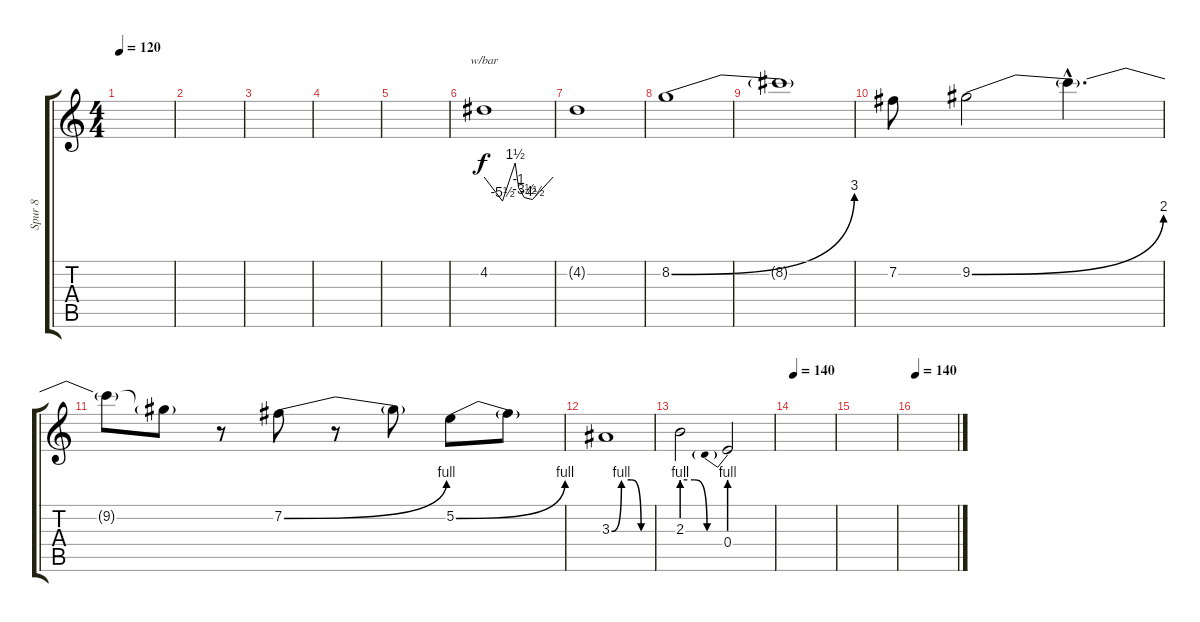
\track ("Spur 8" "Spur 8") {instrument guitarharmonics}
\staff {score tabs}
\tuning (E4 B3 G3 D3 A2 E2) {hide}
\ts (4 4)
\tempo 120
\clef g2
\ks c
|
|
|
|
|
4.2.1{tbe (custom default 0 0 16 -22 27 6 30 -4 35 -14 42 -18 60 0)} |
4.2{t}.1 |
8.2{be (bend 0 0 60 12)}.1 |
8.2{t}.1 |
7.2.8 9.2{be (bend 0 0 60 8)}.2 9.2{hac t}.4{d} |
9.2{t}.8 9.2{t}.8 r.8 7.2{be (bend 0 0 60 4)}.8 r.8 7.2{t}.8 5.2{be (bend 0 0 60 4)}.8 5.2{t}.8 |
3.3{be (custom 0 0 15 4 30 4 45 0 60 0)}.1 |
2.3{be (custom 0 4 20 4 40 0 60 0)}.2 0.4{be (prebend 0 4 60 4)}.2 |
\tempo 140
|
|
\tempo 140
